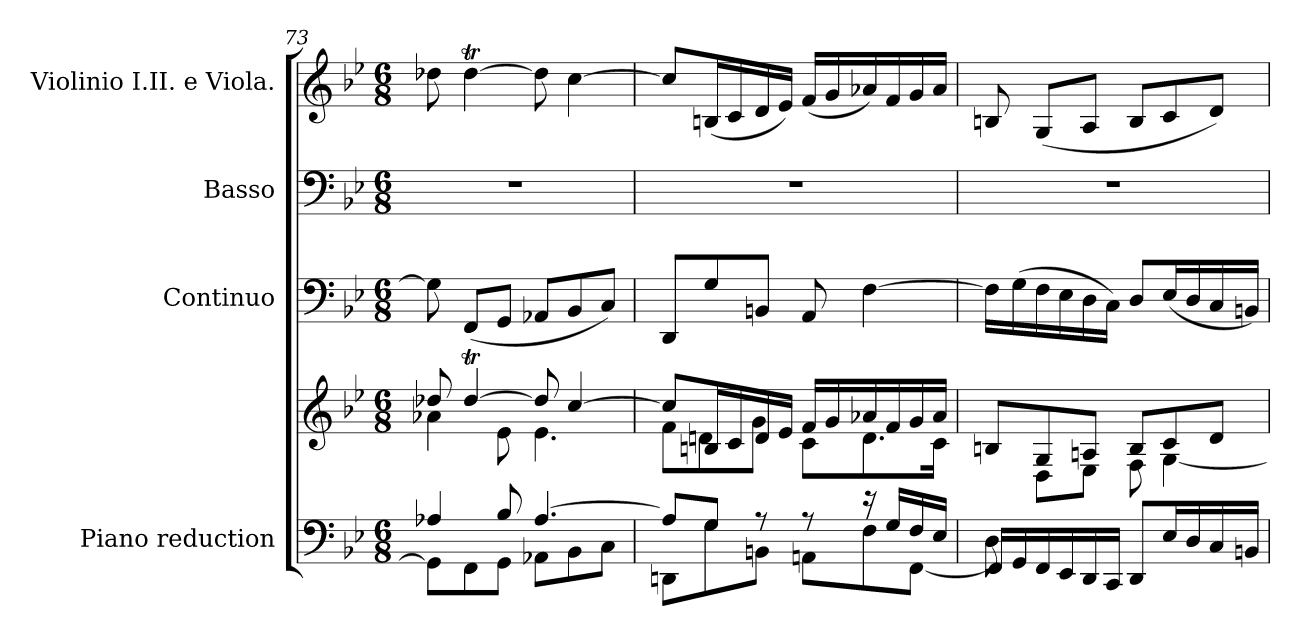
**kern	**kern	**kern	**dynam	**kern	**kern
*part4	*part4	*part3	*part3	*part2	*part1
*staff5	*staff4	*staff3	*staff3	*staff2	*staff1
*I"Piano reduction	*	*I"Continuo	*	*I"Basso	*I"Violinio I.II. e Viola.
*I'Pno	*	*	*	*	*
*clefF4	*clefG2	*clefF4	*	*clefF4	*clefG2
*k[b-e-]	*k[b-e-]	*k[b-e-]	*	*k[b-e-]	*k[b-e-]
*M6/8	*M6/8	*M6/8	*	*M6/8	*M6/8
=73	=73	=73	=73	=73	=73
*^	*^	*	*	*	*
4A-X/	8GG\L]	8dd-X/	4a-X\	8G\]	.	2.r	8dd-X\
.	8FF\	[4dd-T/	.	(8FF/L	.	.	[4dd-T\
8B-/	8GG\J	.	8e-\	8GG/J	.	.	.
[4.A-/	8AA-X\L	8dd-/]	4.e-\	8AA-X/L	.	.	8dd-\]
.	8BB-\	[4cc/	.	8BB-/	.	.	[4cc\
.	8C\J	.	.	8C/J)	.	.	.
=74	=74	=74	=74	=74	=74	=74	=74
8A-/L]	8DDn\L	8cc/L]	8f\L	8DD/L	.	2.r	8cc/L]
8G/J	8G\	16Bn/L	8dn\	8G/	.	.	(16Bn/L
.	.	16c/	.	.	.	.	16c/
8r	8BBn\J	16d/	8g\J	8BBn/J	.	.	16d/
.	.	16e-/JJ	.	.	.	.	16e-/JJ)
8r	8AAn\L	16f/LL	8c\L	8AA/	.	.	(16f/LL
.	.	16g/	.	.	.	.	16g/
16r	8F\	16a-X/	8.d\	[4F\	.	.	16a-X/)
16G/LL	.	16f/	.	.	.	.	16f/
16F/	[8FF\J	16g/	.	.	.	.	16g/
16E-/JJ	.	16a-/JJ	16c\Jk	.	.	.	16a-/JJ
=75	=75	=75	=75	=75	=75	=75	=75
8D\	16FF/LL]	8Bn/L	8ryy	16F\LL]	.	2.r	8Bn/
.	16GG/	.	.	(16G\	.	.	.
2ryy	16FF/	8G/	8D\L	16F\	.	.	(8G/L
.	16EE-/	.	.	16E-\	.	.	.
.	16DD/	8An/J	8E-\J	16D\	.	.	8A/J
.	16CC/JJ	.	.	16C\JJ)	.	.	.
.	8DD/L	8B/L	8F\	8D/L	.	.	8B/L
!	!	!	!	!	!LO:DY:a	!	!
!	!	!	!	!	!LO:DY:n=1:a	!	!
!	!	!	!	!	!LO:DY:n=2:a	!	!
.	16E-/L	8c/	[4G\	(16E-/L	other-dynamics p other-dynamics	.	8c/
.	16D/	.	.	16D/	.	.	.
8ryy	16C/	8d/J	.	16C/	.	.	8d/J)
.	16BBn/JJ	.	.	16BBn/JJ)	.	.	.
*v	*v	*	*	*	*	*	*
*	*v	*v	*	*	*	*
=	=	=	=	=	=
*-	*-	*-	*-	*-	*-
